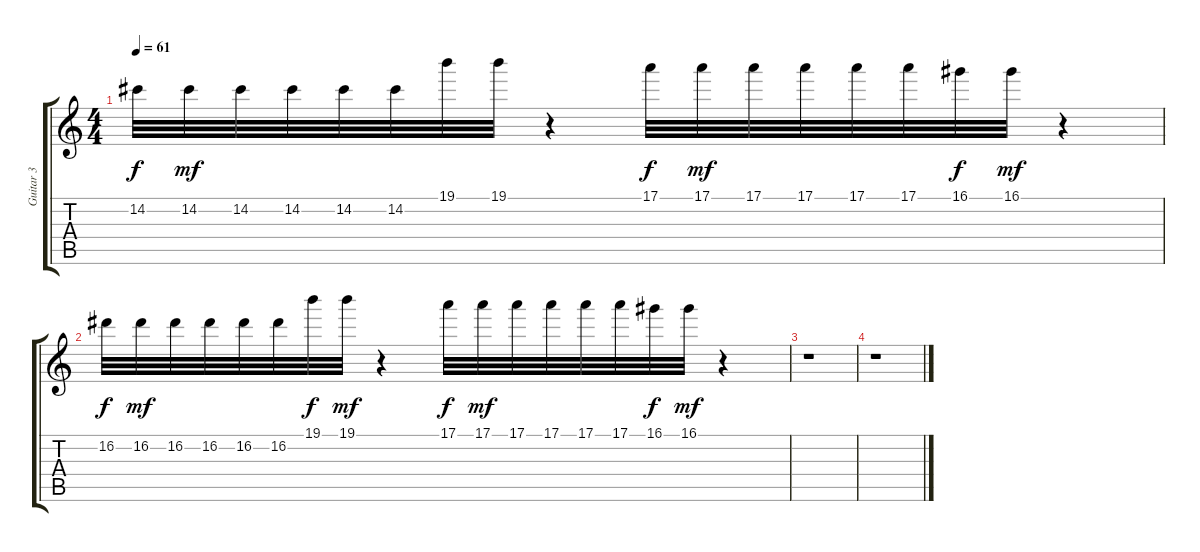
\track ("Guitar 3" "Guitar 3") {instrument electricguitarjazz}
\staff {score tabs}
\tuning (E4 B3 G3 D3 A2 E2) {hide}
\ts (4 4)
\tempo 61
\clef g2
\ks c
14.2.32{dy f} 14.2.32{dy mf} 14.2.32 14.2.32 14.2.32 14.2.32 19.1.32 19.1.32 r.4 17.1.32{dy f} 17.1.32{dy mf} 17.1.32 17.1.32 17.1.32 17.1.32 16.1.32{dy f} 16.1.32{dy mf} r.4 |
16.2.32{dy f} 16.2.32{dy mf} 16.2.32 16.2.32 16.2.32 16.2.32 19.1.32{dy f} 19.1.32{dy mf} r.4 17.1.32{dy f} 17.1.32{dy mf} 17.1.32 17.1.32 17.1.32 17.1.32 16.1.32{dy f} 16.1.32{dy mf} r.4 |
r.1 |
r.1
